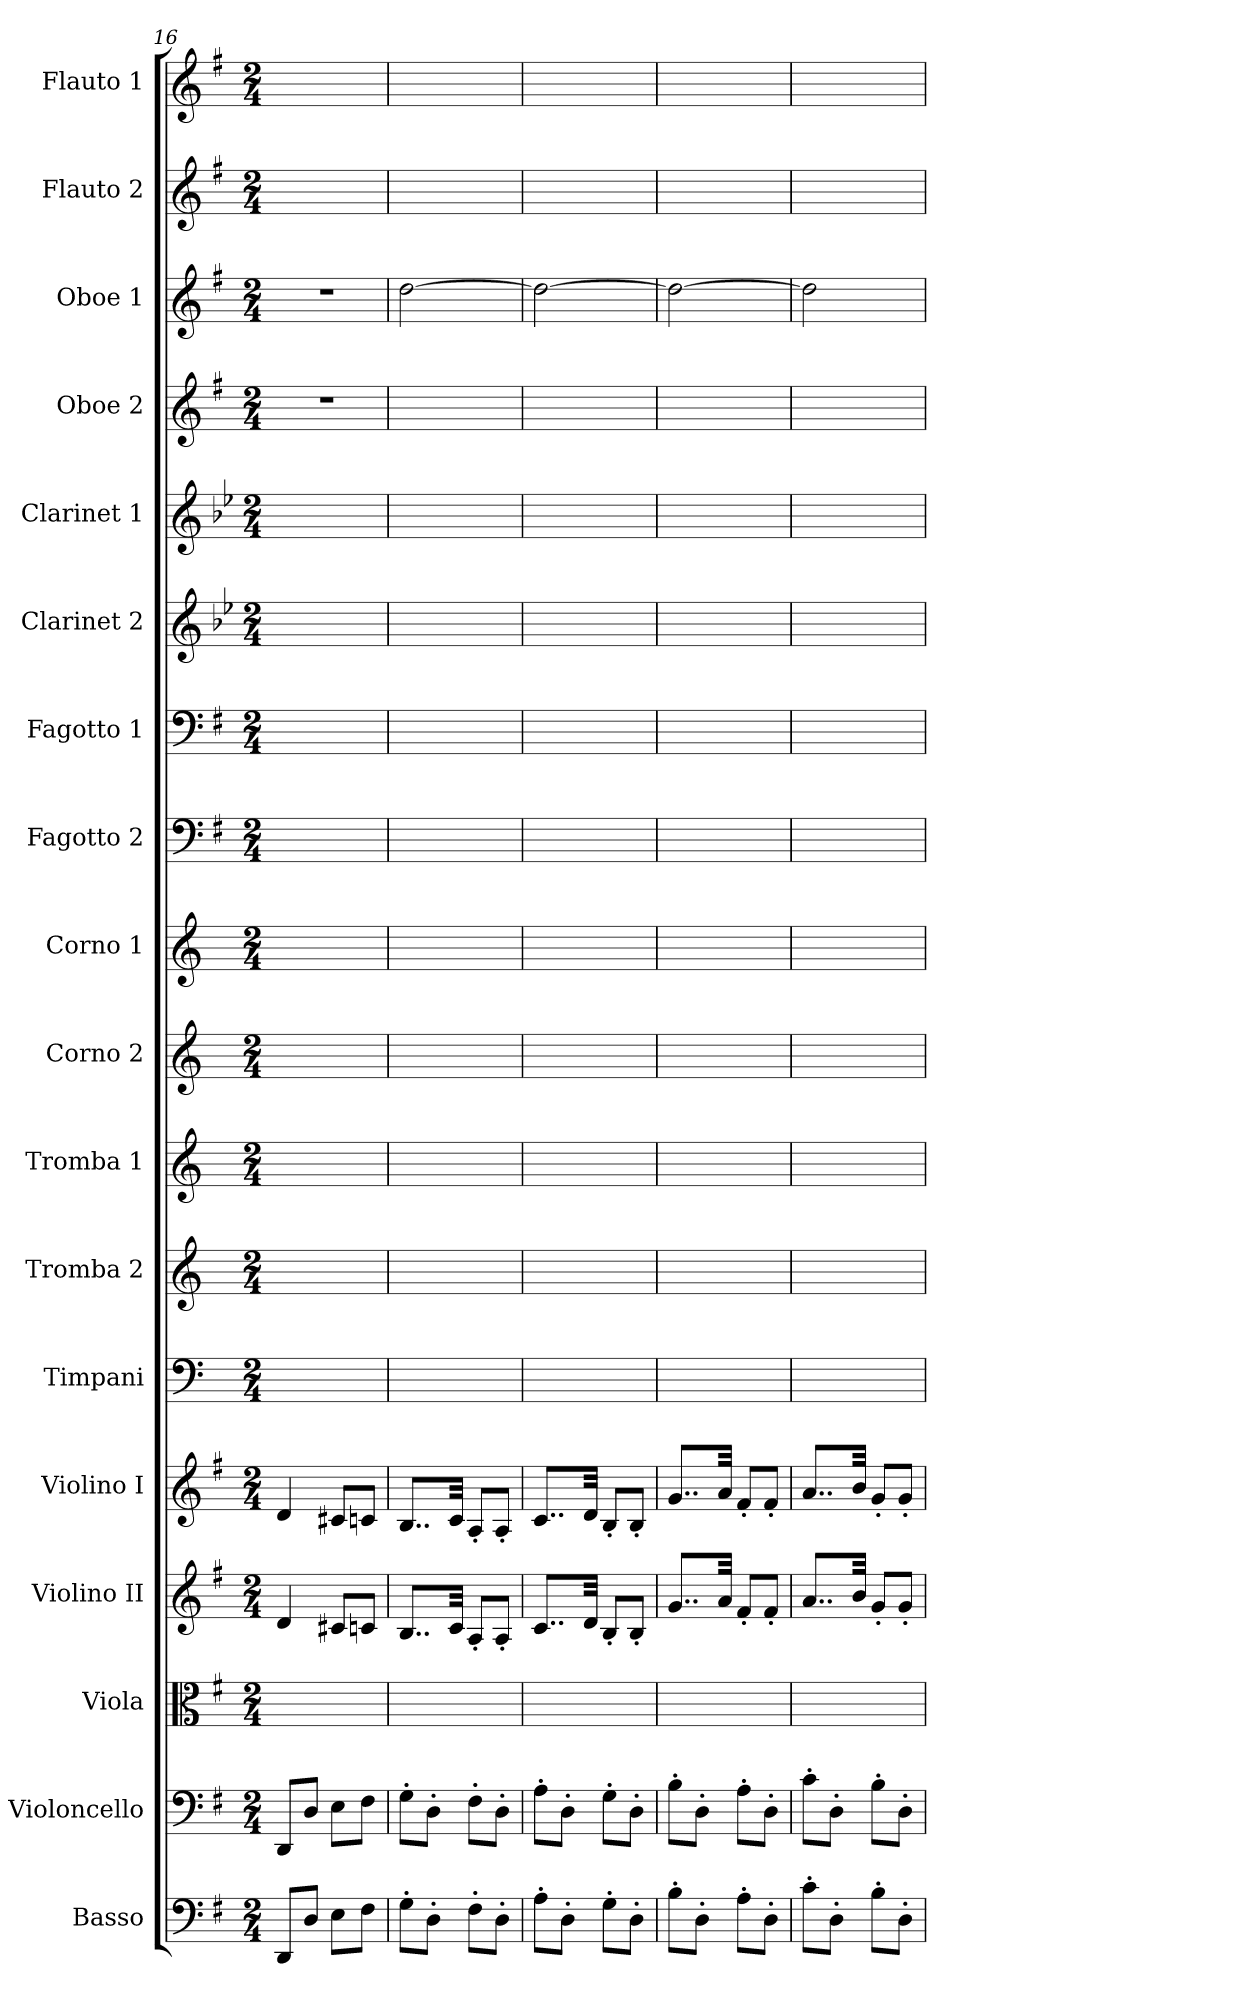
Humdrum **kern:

**kern	**kern	**kern	**kern	**kern	**kern	**kern	**kern	**kern	**kern	**kern	**kern	**kern	**kern	**kern	**kern	**kern	**kern
*part18	*part17	*part16	*part15	*part14	*part13	*part12	*part11	*part10	*part9	*part8	*part7	*part6	*part5	*part4	*part3	*part2	*part1
*staff18	*staff17	*staff16	*staff15	*staff14	*staff13	*staff12	*staff11	*staff10	*staff9	*staff8	*staff7	*staff6	*staff5	*staff4	*staff3	*staff2	*staff1
*I"Basso	*I"Violoncello	*I"Viola	*I"Violino II	*I"Violino I	*I"Timpani	*I"Tromba 2	*I"Tromba 1	*I"Corno 2	*I"Corno 1	*I"Fagotto 2	*I"Fagotto 1	*I"Clarinet 2	*I"Clarinet 1	*I"Oboe 2	*I"Oboe 1	*I"Flauto 2	*I"Flauto 1
*	*I'Vc	*I'Vla	*I'Vln	*I'Vln	*	*	*	*	*	*	*	*I'Cl	*I'Cl	*I'Ob	*I'Ob	*I'Fl	*I'Fl
*clefF4	*clefF4	*clefC3	*clefG2	*clefG2	*clefF4	*clefG2	*clefG2	*clefG2	*clefG2	*clefF4	*clefF4	*clefG2	*clefG2	*clefG2	*clefG2	*clefG2	*clefG2
*ITrd7c12	*	*	*	*	*	*ITrd1c2	*ITrd1c2	*ITrd3c5	*ITrd3c5	*	*	*ITrd2c3	*ITrd2c3	*	*	*	*
*k[f#]	*k[f#]	*k[f#]	*k[f#]	*k[f#]	*	*	*	*	*	*k[f#]	*k[f#]	*k[f#]	*k[f#]	*k[f#]	*k[f#]	*k[f#]	*k[f#]
*M2/4	*M2/4	*M2/4	*M2/4	*M2/4	*M2/4	*M2/4	*M2/4	*M2/4	*M2/4	*M2/4	*M2/4	*M2/4	*M2/4	*M2/4	*M2/4	*M2/4	*M2/4
=16	=16	=16	=16	=16	=16	=16	=16	=16	=16	=16	=16	=16	=16	=16	=16	=16	=16
8DDD/L	8DD/L	2ryy	4d	4d	2ryy	2ryy	2ryy	2ryy	2ryy	2ryy	2ryy	2ryy	2ryy	2r	2r	2ryy	2ryy
8DD/J	8D/J	.	.	.	.	.	.	.	.	.	.	.	.	.	.	.	.
8EE\L	8E\L	.	8c#X/L	8c#X/L	.	.	.	.	.	.	.	.	.	.	.	.	.
8FF#\J	8F#\J	.	8cn/J	8cn/J	.	.	.	.	.	.	.	.	.	.	.	.	.
=17	=17	=17	=17	=17	=17	=17	=17	=17	=17	=17	=17	=17	=17	=17	=17	=17	=17
8GG'\L	8G'\L	2ryy	8..B/L	8..B/L	2ryy	2ryy	2ryy	2ryy	2ryy	2ryy	2ryy	2ryy	2ryy	2ryy	[2dd	2ryy	2ryy
8DD'\J	8D'\J	.	.	.	.	.	.	.	.	.	.	.	.	.	.	.	.
.	.	.	32c/Jkk	32c/Jkk	.	.	.	.	.	.	.	.	.	.	.	.	.
8FF#'\L	8F#'\L	.	8A'/L	8A'/L	.	.	.	.	.	.	.	.	.	.	.	.	.
8DD'\J	8D'\J	.	8A'/J	8A'/J	.	.	.	.	.	.	.	.	.	.	.	.	.
=18	=18	=18	=18	=18	=18	=18	=18	=18	=18	=18	=18	=18	=18	=18	=18	=18	=18
8AA'\L	8A'\L	2ryy	8..c/L	8..c/L	2ryy	2ryy	2ryy	2ryy	2ryy	2ryy	2ryy	2ryy	2ryy	2ryy	2dd_	2ryy	2ryy
8DD'\J	8D'\J	.	.	.	.	.	.	.	.	.	.	.	.	.	.	.	.
.	.	.	32d/Jkk	32d/Jkk	.	.	.	.	.	.	.	.	.	.	.	.	.
8GG'\L	8G'\L	.	8B'/L	8B'/L	.	.	.	.	.	.	.	.	.	.	.	.	.
8DD'\J	8D'\J	.	8B'/J	8B'/J	.	.	.	.	.	.	.	.	.	.	.	.	.
=19	=19	=19	=19	=19	=19	=19	=19	=19	=19	=19	=19	=19	=19	=19	=19	=19	=19
8BB'\L	8B'\L	2ryy	8..g/L	8..g/L	2ryy	2ryy	2ryy	2ryy	2ryy	2ryy	2ryy	2ryy	2ryy	2ryy	2dd_	2ryy	2ryy
8DD'\J	8D'\J	.	.	.	.	.	.	.	.	.	.	.	.	.	.	.	.
.	.	.	32a/Jkk	32a/Jkk	.	.	.	.	.	.	.	.	.	.	.	.	.
8AA'\L	8A'\L	.	8f#'/L	8f#'/L	.	.	.	.	.	.	.	.	.	.	.	.	.
8DD'\J	8D'\J	.	8f#'/J	8f#'/J	.	.	.	.	.	.	.	.	.	.	.	.	.
=20	=20	=20	=20	=20	=20	=20	=20	=20	=20	=20	=20	=20	=20	=20	=20	=20	=20
8C'\L	8c'\L	2ryy	8..a/L	8..a/L	2ryy	2ryy	2ryy	2ryy	2ryy	2ryy	2ryy	2ryy	2ryy	2ryy	2dd]	2ryy	2ryy
8DD'\J	8D'\J	.	.	.	.	.	.	.	.	.	.	.	.	.	.	.	.
.	.	.	32b/Jkk	32b/Jkk	.	.	.	.	.	.	.	.	.	.	.	.	.
8BB'\L	8B'\L	.	8g'/L	8g'/L	.	.	.	.	.	.	.	.	.	.	.	.	.
8DD'\J	8D'\J	.	8g'/J	8g'/J	.	.	.	.	.	.	.	.	.	.	.	.	.
=	=	=	=	=	=	=	=	=	=	=	=	=	=	=	=	=	=
*-	*-	*-	*-	*-	*-	*-	*-	*-	*-	*-	*-	*-	*-	*-	*-	*-	*-
